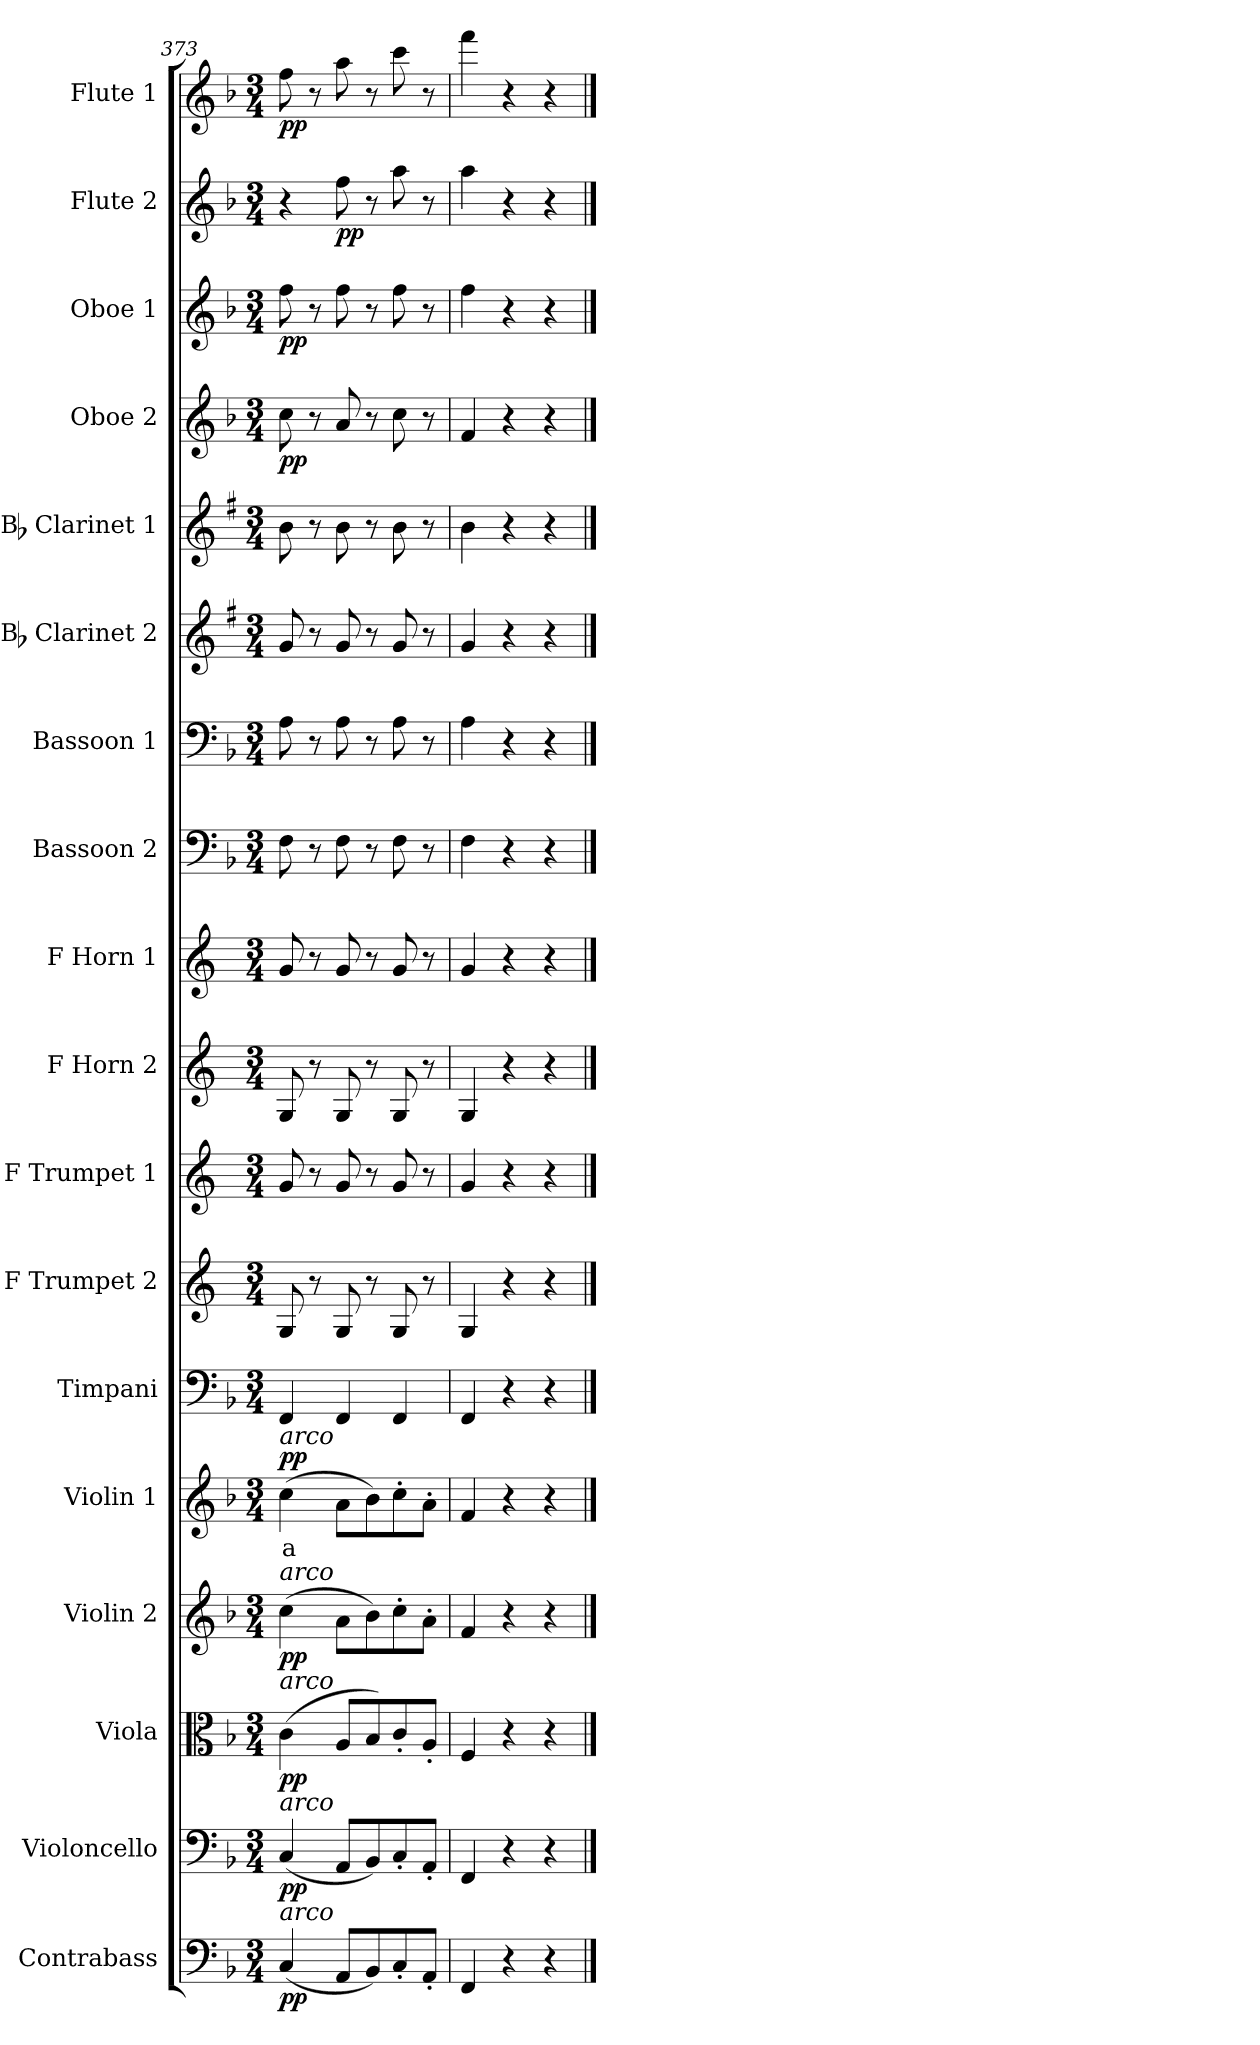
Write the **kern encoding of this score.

**kern	**dynam	**kern	**dynam	**kern	**dynam	**kern	**dynam	**kern	**text	**dynam	**kern	**kern	**kern	**kern	**kern	**kern	**kern	**kern	**kern	**kern	**dynam	**kern	**dynam	**kern	**dynam	**kern	**dynam
*part18	*part18	*part17	*part17	*part16	*part16	*part15	*part15	*part14	*part14	*part14	*part13	*part12	*part11	*part10	*part9	*part8	*part7	*part6	*part5	*part4	*part4	*part3	*part3	*part2	*part2	*part1	*part1
*staff18	*staff18	*staff17	*staff17	*staff16	*staff16	*staff15	*staff15	*staff14	*staff14	*staff14	*staff13	*staff12	*staff11	*staff10	*staff9	*staff8	*staff7	*staff6	*staff5	*staff4	*staff4	*staff3	*staff3	*staff2	*staff2	*staff1	*staff1
*I"Contrabass	*	*I"Violoncello	*	*I"Viola	*	*I"Violin 2	*	*I"Violin 1	*	*	*I"Timpani	*I"F Trumpet 2	*I"F Trumpet 1	*I"F Horn 2	*I"F Horn 1	*I"Bassoon 2	*I"Bassoon 1	*I"Bb Clarinet 2	*I"Bb Clarinet 1	*I"Oboe 2	*	*I"Oboe 1	*	*I"Flute 2	*	*I"Flute 1	*
*I'Cb	*	*I'Vc	*	*I'Vla	*	*I'Vln 2	*	*I'Vln 1	*	*	*I'Timp	*I'Tpt 2	*I'Tpt 1	*I'Hn 2	*I'Hn 1	*I'Bsn 2	*I'Bsn 1	*I'Cl 2	*I'Cl 1	*I'Ob 2	*	*I'Ob 1	*	*I'Fl 2	*	*I'Fl 1	*
*clefF4	*	*clefF4	*	*clefC3	*	*clefG2	*	*clefG2	*	*	*clefF4	*clefG2	*clefG2	*clefG2	*clefG2	*clefF4	*clefF4	*clefG2	*clefG2	*clefG2	*	*clefG2	*	*clefG2	*	*clefG2	*
*ITrd7c12	*	*	*	*	*	*	*	*	*	*	*	*ITrd-3c-5	*ITrd-3c-5	*ITrd4c7	*ITrd4c7	*	*	*ITrd1c2	*ITrd1c2	*	*	*	*	*	*	*	*
*k[b-]	*	*k[b-]	*	*k[b-]	*	*k[b-]	*	*k[b-]	*	*	*k[b-]	*k[b-]	*k[b-]	*k[b-]	*k[b-]	*k[b-]	*k[b-]	*k[b-]	*k[b-]	*k[b-]	*	*k[b-]	*	*k[b-]	*	*k[b-]	*
*M3/4	*	*M3/4	*	*M3/4	*	*M3/4	*	*M3/4	*	*	*M3/4	*M3/4	*M3/4	*M3/4	*M3/4	*M3/4	*M3/4	*M3/4	*M3/4	*M3/4	*	*M3/4	*	*M3/4	*	*M3/4	*
=373	=373	=373	=373	=373	=373	=373	=373	=373	=373	=373	=373	=373	=373	=373	=373	=373	=373	=373	=373	=373	=373	=373	=373	=373	=373	=373	=373
!	!	!	!	!	!	!	!	!LO:TX:i:t=arco	!	!	!	!	!	!	!	!	!	!	!	!	!	!	!	!	!	!	!
!	!	!	!	!	!	!LO:TX:i:t=arco	!	!	!	!	!	!	!	!	!	!	!	!	!	!	!	!	!	!	!	!	!
!	!	!	!	!LO:TX:a:i:t=arco	!	!	!	!	!	!	!	!	!	!	!	!	!	!	!	!	!	!	!	!	!	!	!
!	!	!LO:TX:i:t=arco	!	!	!	!	!	!	!	!	!	!	!	!	!	!	!	!	!	!	!	!	!	!	!	!	!
!LO:TX:i:t=arco	!	!	!	!	!	!	!	!	!	!	!	!	!	!	!	!	!	!	!	!	!	!	!	!	!	!	!
!	!LO:DY:b	!	!LO:DY:b	!	!LO:DY:b	!	!LO:DY:b	!	!LO:LY:b:color=#FF0000	!LO:DY:b	!	!	!	!	!	!	!	!	!	!	!LO:DY:b	!	!LO:DY:b	!	!	!	!LO:DY:b
(4CC/	pp	(4C/	pp	(4c\	pp	(4cc\	pp	(4cc\	a	pp	4FF/	8c/	8cc/	8C/	8c/	8F\	8A\	8f/	8a\	8cc\	pp	8ff\	pp	4r	.	8ff\	pp
.	.	.	.	.	.	.	.	.	.	.	.	8r	8r	8r	8r	8r	8r	8r	8r	8r	.	8r	.	.	.	8r	.
!	!	!	!	!	!	!	!	!	!	!	!	!	!	!	!	!	!	!	!	!	!	!	!	!	!LO:DY:b	!	!
8AAA/L	.	8AA/L	.	8A/L	.	8a\L	.	8a\L	.	.	4FF/	8c/	8cc/	8C/	8c/	8F\	8A\	8f/	8a\	8a/	.	8ff\	.	8ff\	pp	8aa\	.
8BBB-/)	.	8BB-/)	.	8B-/)	.	8b-\)	.	8b-\)	.	.	.	8r	8r	8r	8r	8r	8r	8r	8r	8r	.	8r	.	8r	.	8r	.
8CC'/	.	8C'/	.	8c'/	.	8cc'\	.	8cc'\	.	.	4FF/	8c/	8cc/	8C/	8c/	8F\	8A\	8f/	8a\	8cc\	.	8ff\	.	8aa\	.	8ccc\	.
8AAA'/J	.	8AA'/J	.	8A'/J	.	8a'\J	.	8a'\J	.	.	.	8r	8r	8r	8r	8r	8r	8r	8r	8r	.	8r	.	8r	.	8r	.
=374	=374	=374	=374	=374	=374	=374	=374	=374	=374	=374	=374	=374	=374	=374	=374	=374	=374	=374	=374	=374	=374	=374	=374	=374	=374	=374	=374
4FFF/	.	4FF/	.	4F/	.	4f/	.	4f/	.	.	4FF/	4c/	4cc/	4C/	4c/	4F\	4A\	4f/	4a\	4f/	.	4ff\	.	4aa\	.	4fff\	.
4r	.	4r	.	4r	.	4r	.	4r	.	.	4r	4r	4r	4r	4r	4r	4r	4r	4r	4r	.	4r	.	4r	.	4r	.
4r	.	4r	.	4r	.	4r	.	4r	.	.	4r	4r	4r	4r	4r	4r	4r	4r	4r	4r	.	4r	.	4r	.	4r	.
==	==	==	==	==	==	==	==	==	==	==	==	==	==	==	==	==	==	==	==	==	==	==	==	==	==	==	==
*-	*-	*-	*-	*-	*-	*-	*-	*-	*-	*-	*-	*-	*-	*-	*-	*-	*-	*-	*-	*-	*-	*-	*-	*-	*-	*-	*-
